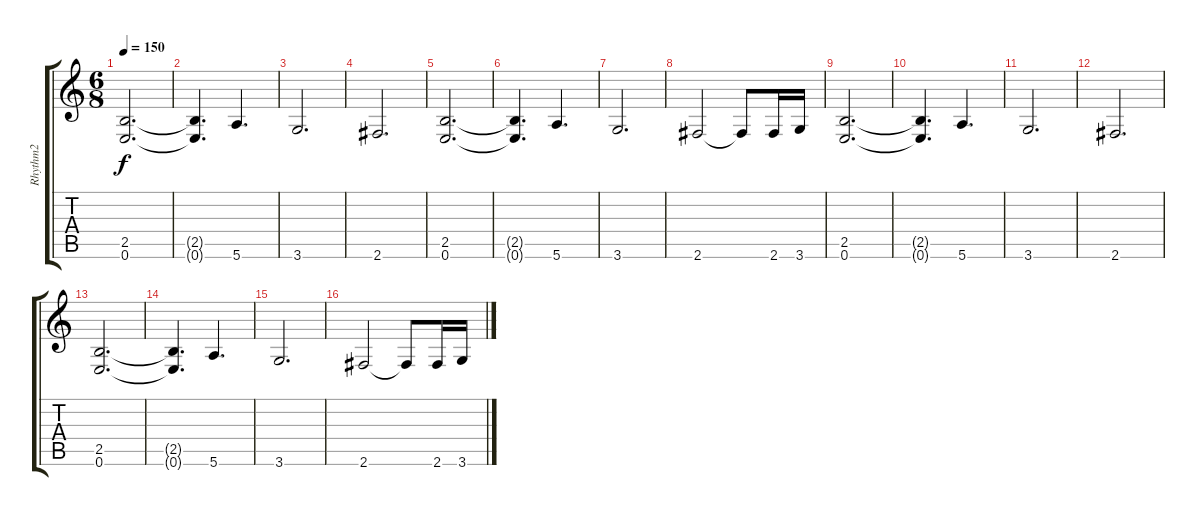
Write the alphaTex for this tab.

\track ("Rhythm2" "Rhythm2") {instrument distortionguitar}
\staff {score tabs}
\tuning (E4 B3 G3 D3 A2 E2) {hide}
\ts (6 8)
\tempo 150
\clef g2
\ks c
(2.5 0.6).2{d dy f} |
(2.5{t} 0.6{t}).4{d} 5.6.4{d} |
3.6.2{d} |
2.6.2{d} |
(2.5 0.6).2{d} |
(2.5{t} 0.6{t}).4{d} 5.6.4{d} |
3.6.2{d} |
2.6.2 2.6{t}.8 2.6.16 3.6.16 |
(2.5 0.6).2{d} |
(2.5{t} 0.6{t}).4{d} 5.6.4{d} |
3.6.2{d} |
2.6.2{d} |
(2.5 0.6).2{d} |
(2.5{t} 0.6{t}).4{d} 5.6.4{d} |
3.6.2{d} |
2.6.2 2.6{t}.8 2.6.16 3.6.16
